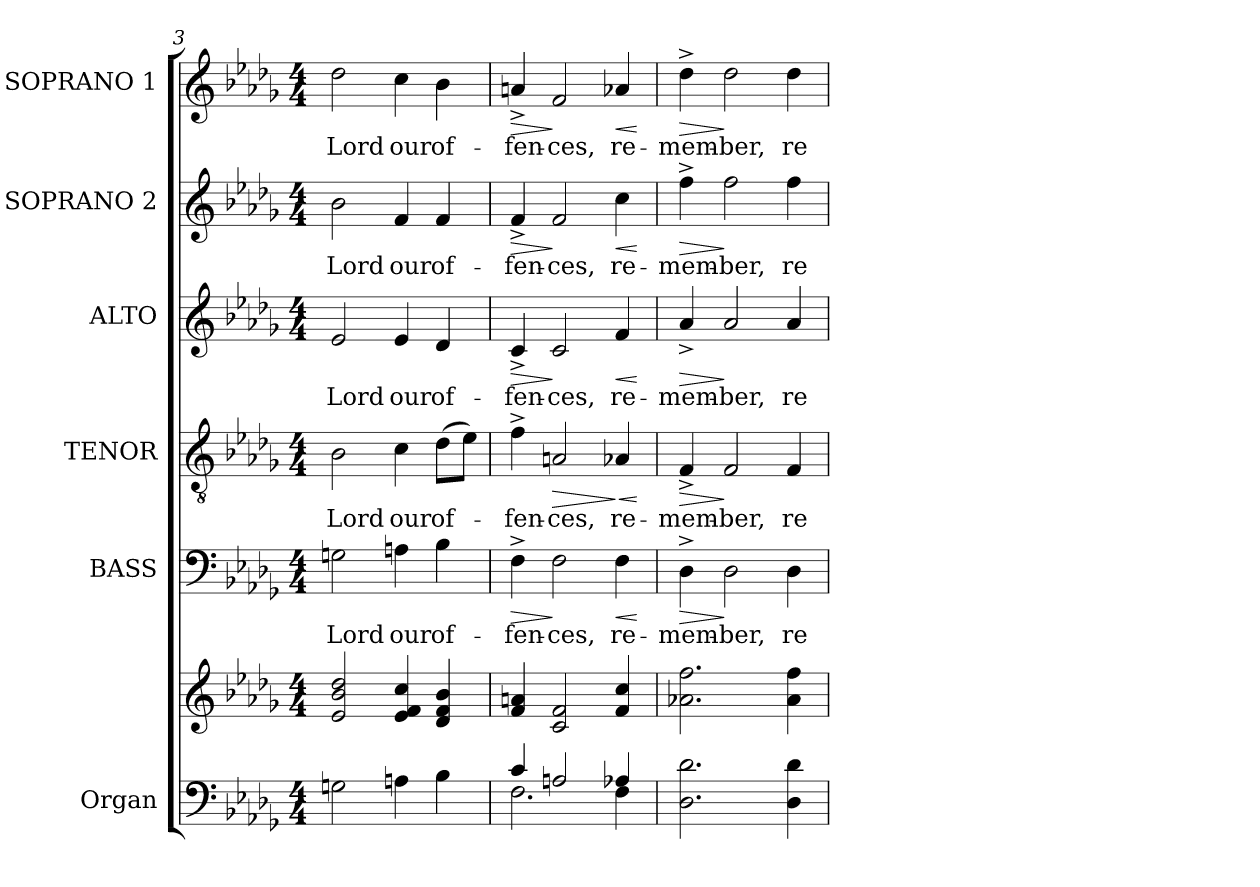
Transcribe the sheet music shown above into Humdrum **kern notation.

**kern	**kern	**kern	**text	**dynam	**kern	**text	**dynam	**kern	**text	**dynam	**kern	**text	**dynam	**kern	**text	**dynam
*part6	*part6	*part5	*part5	*part5	*part4	*part4	*part4	*part3	*part3	*part3	*part2	*part2	*part2	*part1	*part1	*part1
*staff7	*staff6	*staff5	*staff5	*staff5	*staff4	*staff4	*staff4	*staff3	*staff3	*staff3	*staff2	*staff2	*staff2	*staff1	*staff1	*staff1
*I"Organ	*	*I"BASS	*	*	*I"TENOR	*	*	*I"ALTO	*	*	*I"SOPRANO 2	*	*	*I"SOPRANO 1	*	*
*I'Org.	*	*I'B.	*	*	*I'T.	*	*	*I'A.	*	*	*I'S2.	*	*	*I'S1.	*	*
*clefF4	*clefG2	*clefF4	*	*	*clefGv2	*	*	*clefG2	*	*	*clefG2	*	*	*clefG2	*	*
*	*	*	*	*	*ITrd7c12	*	*	*	*	*	*	*	*	*	*	*
*k[b-e-a-d-g-]	*k[b-e-a-d-g-]	*k[b-e-a-d-g-]	*	*	*k[b-e-a-d-g-]	*	*	*k[b-e-a-d-g-]	*	*	*k[b-e-a-d-g-]	*	*	*k[b-e-a-d-g-]	*	*
*b-:	*b-:	*b-:	*	*	*b-:	*	*	*b-:	*	*	*b-:	*	*	*b-:	*	*
*M4/4	*M4/4	*M4/4	*	*	*M4/4	*	*	*M4/4	*	*	*M4/4	*	*	*M4/4	*	*
=3	=3	=3	=3	=3	=3	=3	=3	=3	=3	=3	=3	=3	=3	=3	=3	=3
!	!	!	!LO:LY:b:color=#000000	!	!	!	!	!	!	!	!	!	!	!	!	!
!	!	!	!	!	!	!LO:LY:b:color=#000000	!	!	!	!	!	!	!	!	!	!
!	!	!	!	!	!	!	!	!	!LO:LY:b:color=#000000	!	!	!	!	!	!	!
!	!	!	!	!	!	!	!	!	!	!	!	!LO:LY:b:color=#000000	!	!	!	!
!	!	!	!	!	!	!	!	!	!	!	!	!	!	!	!LO:LY:b:color=#000000	!
2Gni\	2e-i/ 2b-i 2dd-i	2Gni\	Lord	.	2BB-i\	Lord	.	2e-i/	Lord	.	2b-i\	Lord	.	2dd-i\	Lord	.
!	!	!	!LO:LY:b:color=#000000	!	!	!	!	!	!	!	!	!	!	!	!	!
!	!	!	!	!	!	!LO:LY:b:color=#000000	!	!	!	!	!	!	!	!	!	!
!	!	!	!	!	!	!	!	!	!LO:LY:b:color=#000000	!	!	!	!	!	!	!
!	!	!	!	!	!	!	!	!	!	!	!	!LO:LY:b:color=#000000	!	!	!	!
!	!	!	!	!	!	!	!	!	!	!	!	!	!	!	!LO:LY:b:color=#000000	!
4Ani\	4e-i/ 4fi 4cci	4Ani\	our	.	4Ci\	our	.	4e-i/	our	.	4fi/	our	.	4cci\	our	.
!	!	!	!LO:LY:b:color=#000000	!	!	!	!	!	!	!	!	!	!	!	!	!
!	!	!	!	!	!	!LO:LY:b:color=#000000	!	!	!	!	!	!	!	!	!	!
!	!	!	!	!	!	!	!	!	!LO:LY:b:color=#000000	!	!	!	!	!	!	!
!	!	!	!	!	!	!	!	!	!	!	!	!LO:LY:b:color=#000000	!	!	!	!
!	!	!	!	!	!	!	!	!	!	!	!	!	!	!	!LO:LY:b:color=#000000	!
4B-i\	4d-i/ 4fi 4b-i	4B-i\	of-	.	(8D-i\L	of-	.	4d-i/	of-	.	4fi/	of-	.	4b-i\	of-	.
.	.	.	.	.	8E-i\J)	.	.	.	.	.	.	.	.	.	.	.
=4	=4	=4	=4	=4	=4	=4	=4	=4	=4	=4	=4	=4	=4	=4	=4	=4
*^	*	*	*	*	*	*	*	*	*	*	*	*	*	*	*	*
!	!	!	!	!LO:LY:b:color=#000000	!LO:HP:b	!	!	!	!	!	!	!	!	!	!	!	!
!	!	!	!	!	!	!	!LO:LY:b:color=#000000	!	!	!	!	!	!	!	!	!	!
!	!	!	!	!	!	!	!	!	!	!LO:LY:b:color=#000000	!LO:HP:b	!	!	!	!	!	!
!	!	!	!	!	!	!	!	!	!	!	!	!	!LO:LY:b:color=#000000	!LO:HP:b	!	!	!
!	!	!	!	!	!	!	!	!	!	!	!	!	!	!	!	!LO:LY:b:color=#000000	!LO:HP:b
4ci/	2.Fi\	4fi/ 4ani	4F^i\	-fen-	>	4F^i\	-fen-	.	4c^i/	-fen-	>	4f^i/	-fen-	>	4an^i/	-fen-	>
!	!	!	!	!LO:LY:b:color=#000000	!	!	!	!	!	!	!	!	!	!	!	!	!
!	!	!	!	!	!	!	!LO:LY:b:color=#000000	!LO:HP:b	!	!	!	!	!	!	!	!	!
!	!	!	!	!	!	!	!	!	!	!LO:LY:b:color=#000000	!	!	!	!	!	!	!
!	!	!	!	!	!	!	!	!	!	!	!	!	!LO:LY:b:color=#000000	!	!	!	!
!	!	!	!	!	!	!	!	!	!	!	!	!	!	!	!	!LO:LY:b:color=#000000	!
2Ani/	.	2ci/ 2fi	2Fi\	-ces,	]	2AAni/	-ces,	>	2ci/	-ces,	]	2fi/	-ces,	]	2fi/	-ces,	]
!	!	!	!	!LO:LY:b:color=#000000	!LO:HP:b	!	!	!	!	!	!	!	!	!	!	!	!
!	!	!	!	!	!	!	!LO:LY:b:color=#000000	!LO:HP:n=1:b	!	!	!	!	!	!	!	!	!
!	!	!	!	!	!	!	!	!	!	!LO:LY:b:color=#000000	!LO:HP:b	!	!	!	!	!	!
!	!	!	!	!	!	!	!	!	!	!	!	!	!LO:LY:b:color=#000000	!LO:HP:b	!	!	!
!	!	!	!	!	!	!	!	!	!	!	!	!	!	!	!	!LO:LY:b:color=#000000	!LO:HP:b
4A-Xi/	4Fi\	4fi/ 4cci	4Fi\	re-	<	4AA-Xi/	re-	] <	4fi/	re-	<	4cci\	re-	<	4a-Xi/	re-	<
*v	*v	*	*	*	*	*	*	*	*	*	*	*	*	*	*	*	*
.	.	.	.	[	.	.	[	.	.	[	.	.	[	.	.	[
=5	=5	=5	=5	=5	=5	=5	=5	=5	=5	=5	=5	=5	=5	=5	=5	=5
!	!	!	!LO:LY:b:color=#000000	!LO:HP:b	!	!	!	!	!	!	!	!	!	!	!	!
!	!	!	!	!	!	!LO:LY:b:color=#000000	!LO:HP:b	!	!	!	!	!	!	!	!	!
!	!	!	!	!	!	!	!	!	!LO:LY:b:color=#000000	!LO:HP:b	!	!	!	!	!	!
!	!	!	!	!	!	!	!	!	!	!	!	!LO:LY:b:color=#000000	!LO:HP:b	!	!	!
!	!	!	!	!	!	!	!	!	!	!	!	!	!	!	!LO:LY:b:color=#000000	!LO:HP:b
2.D-i\ 2.d-i	2.a-Xi\ 2.ffi	4D-^i\	-mem-	>	4FF^i/	-mem-	>	4a-^i/	-mem-	>	4ff^i\	-mem-	>	4dd-^i\	-mem-	>
!	!	!	!LO:LY:b:color=#000000	!	!	!	!	!	!	!	!	!	!	!	!	!
!	!	!	!	!	!	!LO:LY:b:color=#000000	!	!	!	!	!	!	!	!	!	!
!	!	!	!	!	!	!	!	!	!LO:LY:b:color=#000000	!	!	!	!	!	!	!
!	!	!	!	!	!	!	!	!	!	!	!	!LO:LY:b:color=#000000	!	!	!	!
!	!	!	!	!	!	!	!	!	!	!	!	!	!	!	!LO:LY:b:color=#000000	!
.	.	2D-i\	-ber,	]	2FFi/	-ber,	]	2a-i/	-ber,	]	2ffi\	-ber,	]	2dd-i\	-ber,	]
!	!	!	!LO:LY:b:color=#000000	!	!	!	!	!	!	!	!	!	!	!	!	!
!	!	!	!	!	!	!LO:LY:b:color=#000000	!	!	!	!	!	!	!	!	!	!
!	!	!	!	!	!	!	!	!	!LO:LY:b:color=#000000	!	!	!	!	!	!	!
!	!	!	!	!	!	!	!	!	!	!	!	!LO:LY:b:color=#000000	!	!	!	!
!	!	!	!	!	!	!	!	!	!	!	!	!	!	!	!LO:LY:b:color=#000000	!
4D-i\ 4d-i	4a-i\ 4ffi	4D-i\	re-	.	4FFi/	re-	.	4a-i/	re-	.	4ffi\	re-	.	4dd-i\	re-	.
=	=	=	=	=	=	=	=	=	=	=	=	=	=	=	=	=
*-	*-	*-	*-	*-	*-	*-	*-	*-	*-	*-	*-	*-	*-	*-	*-	*-
